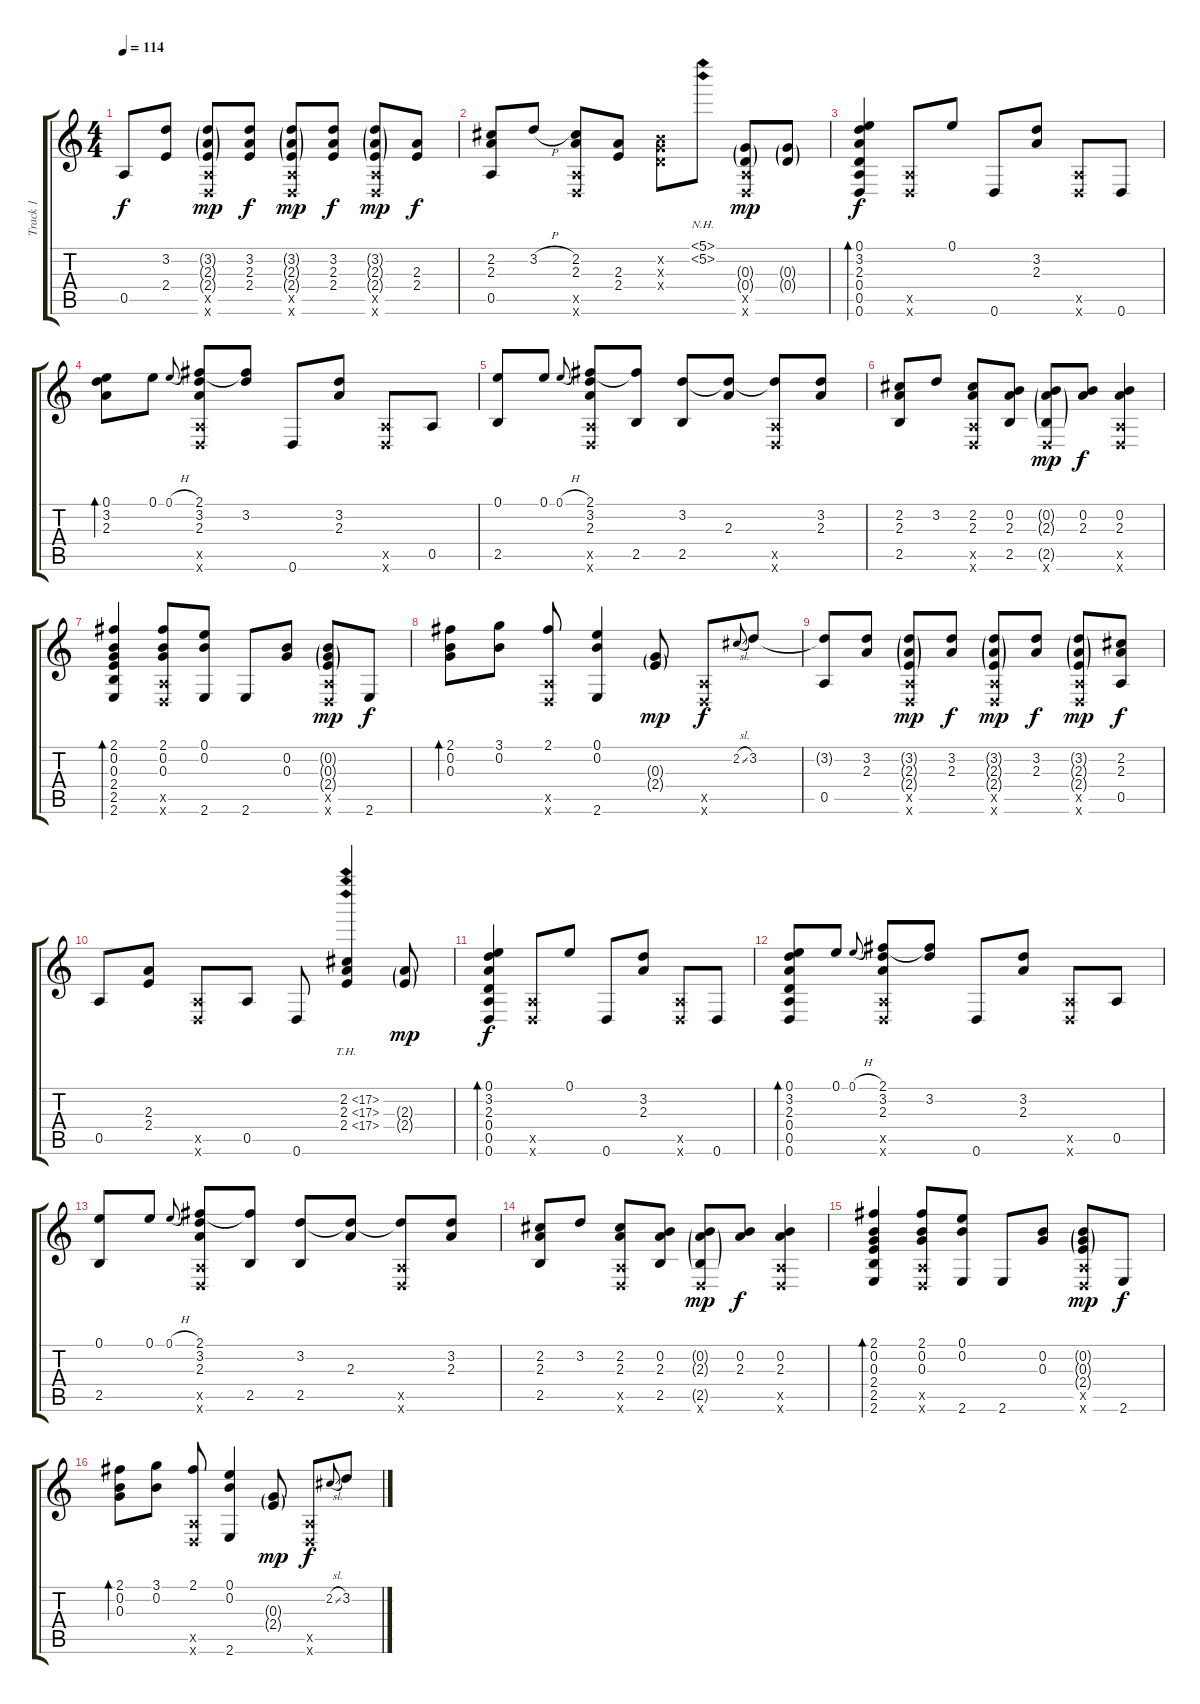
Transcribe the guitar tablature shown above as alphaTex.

\track ("Track 1" "Track 1") {instrument acousticguitarsteel}
\staff {score tabs}
\tuning (E4 B3 G3 D3 A2 D2) {hide}
\ts (4 4)
\tempo 114
\clef g2
\ks c
0.5.8{dy f} (3.2{t} 2.4).8 (3.2{g} 2.3{g} 2.4{g} 0.5{x} 0.6{x}).8{dy mp} (3.2 2.3 2.4).8{dy f} (3.2{g} 2.3{g} 2.4{g} 0.5{x} 0.6{x}).8{dy mp} (3.2 2.3 2.4).8{dy f} (3.2{g} 2.3{g} 2.4{g} 0.5{x} 0.6{x}).8{dy mp} (2.3 2.4).8{dy f} |
(2.2 2.3 0.5).8 3.2{h}.8 (2.2 2.3 0.5{x} 0.6{x}).8 (2.3 2.4).8 (0.2{x} 0.3{x} 0.4{x}).8 (5.1{nh} 5.2{nh}).8 (0.3{g} 0.4{g} 0.5{x} 0.6{x}).8{dy mp} (0.3{g} 0.4{g}).8 |
(0.1 3.2 2.3 0.4 0.5 0.6).4{bd 120 dy f} (0.5{x} 0.6{x}).8 0.1.8 0.6.8 (3.2 2.3).8 (0.5{x} 0.6{x}).8 0.6.8 |
(0.1 3.2 2.3).8{bd 120} 0.1.8 0.1{h}.8{gr onbeat} (2.1 3.2 2.3 0.5{x} 0.6{x}).8 (2.1{t} 3.2).8 0.6.8 (3.2 2.3).8 (0.5{x} 0.6{x}).8 0.5.8 |
(0.1 2.5).8 0.1.8 0.1{h}.8{gr onbeat} (2.1 3.2 2.3 0.5{x} 0.6{x}).8 (2.1{t} 2.5).8 (3.2 2.5).8 (3.2{t} 2.3).8 (3.2{t} 0.5{x} 0.6{x}).8 (3.2 2.3).8 |
(2.2 2.3 2.5).8 3.2.8 (2.2 2.3 0.5{x} 0.6{x}).8 (0.2 2.3 2.5).8 (0.2{g} 2.3{g} 2.5{g} 0.6{x}).8{dy mp} (0.2 2.3).8{dy f} (0.2 2.3 0.5{x} 0.6{x}).4 |
(2.1 0.2 0.3 2.4 2.5 2.6).4{bd 120} (2.1 0.2 0.3 0.5{x} 0.6{x}).8 (0.1 0.2 2.6).8 2.6.8 (0.2 0.3).8 (0.2{g} 0.3{g} 2.4{g} 0.5{x} 0.6{x}).8{dy mp} 2.6.8{dy f} |
(2.1 0.2 0.3).8{bd 120} (3.1 0.2).8 (2.1 0.5{x} 0.6{x}).8 (0.1 0.2 2.6).4 (0.3{g} 2.4{g}).8{dy mp} (0.5{x} 0.6{x}).8{dy f} 2.2{sl}.8{gr onbeat} 3.2.8 |
(3.2{t} 0.5).8 (3.2 2.3).8 (3.2{g} 2.3{g} 2.4{g} 0.5{x} 0.6{x}).8{dy mp} (3.2 2.3).8{dy f} (3.2{g} 2.3{g} 2.4{g} 0.5{x} 0.6{x}).8{dy mp} (3.2 2.3).8{dy f} (3.2{g} 2.3{g} 2.4{g} 0.5{x} 0.6{x}).8{dy mp} (2.2 2.3 0.5).8{dy f} |
0.5.8 (2.3 2.4).8 (0.5{x} 0.6{x}).8 0.5.8 0.6.8 (2.2{th 15} 2.3{th 15} 2.4{th 15}).4 (2.3{g} 2.4{g}).8{dy mp} |
(0.1 3.2 2.3 0.4 0.5 0.6).4{bd 120 dy f} (0.5{x} 0.6{x}).8 0.1.8 0.6.8 (3.2 2.3).8 (0.5{x} 0.6{x}).8 0.6.8 |
(0.1 3.2 2.3 0.4 0.5 0.6).8{bd 120} 0.1.8 0.1{h}.8{gr onbeat} (2.1 3.2 2.3 0.5{x} 0.6{x}).8 (2.1{t} 3.2).8 0.6.8 (3.2 2.3).8 (0.5{x} 0.6{x}).8 0.5.8 |
(0.1 2.5).8 0.1.8 0.1{h}.8{gr onbeat} (2.1 3.2 2.3 0.5{x} 0.6{x}).8 (2.1{t} 2.5).8 (3.2 2.5).8 (3.2{t} 2.3).8 (3.2{t} 0.5{x} 0.6{x}).8 (3.2 2.3).8 |
(2.2 2.3 2.5).8 3.2.8 (2.2 2.3 0.5{x} 0.6{x}).8 (0.2 2.3 2.5).8 (0.2{g} 2.3{g} 2.5{g} 0.6{x}).8{dy mp} (0.2 2.3).8{dy f} (0.2 2.3 0.5{x} 0.6{x}).4 |
(2.1 0.2 0.3 2.4 2.5 2.6).4{bd 120} (2.1 0.2 0.3 0.5{x} 0.6{x}).8 (0.1 0.2 2.6).8 2.6.8 (0.2 0.3).8 (0.2{g} 0.3{g} 2.4{g} 0.5{x} 0.6{x}).8{dy mp} 2.6.8{dy f} |
(2.1 0.2 0.3).8{bd 120} (3.1 0.2).8 (2.1 0.5{x} 0.6{x}).8 (0.1 0.2 2.6).4 (0.3{g} 2.4{g}).8{dy mp} (0.5{x} 0.6{x}).8{dy f} 2.2{sl}.8{gr onbeat} 3.2.8
